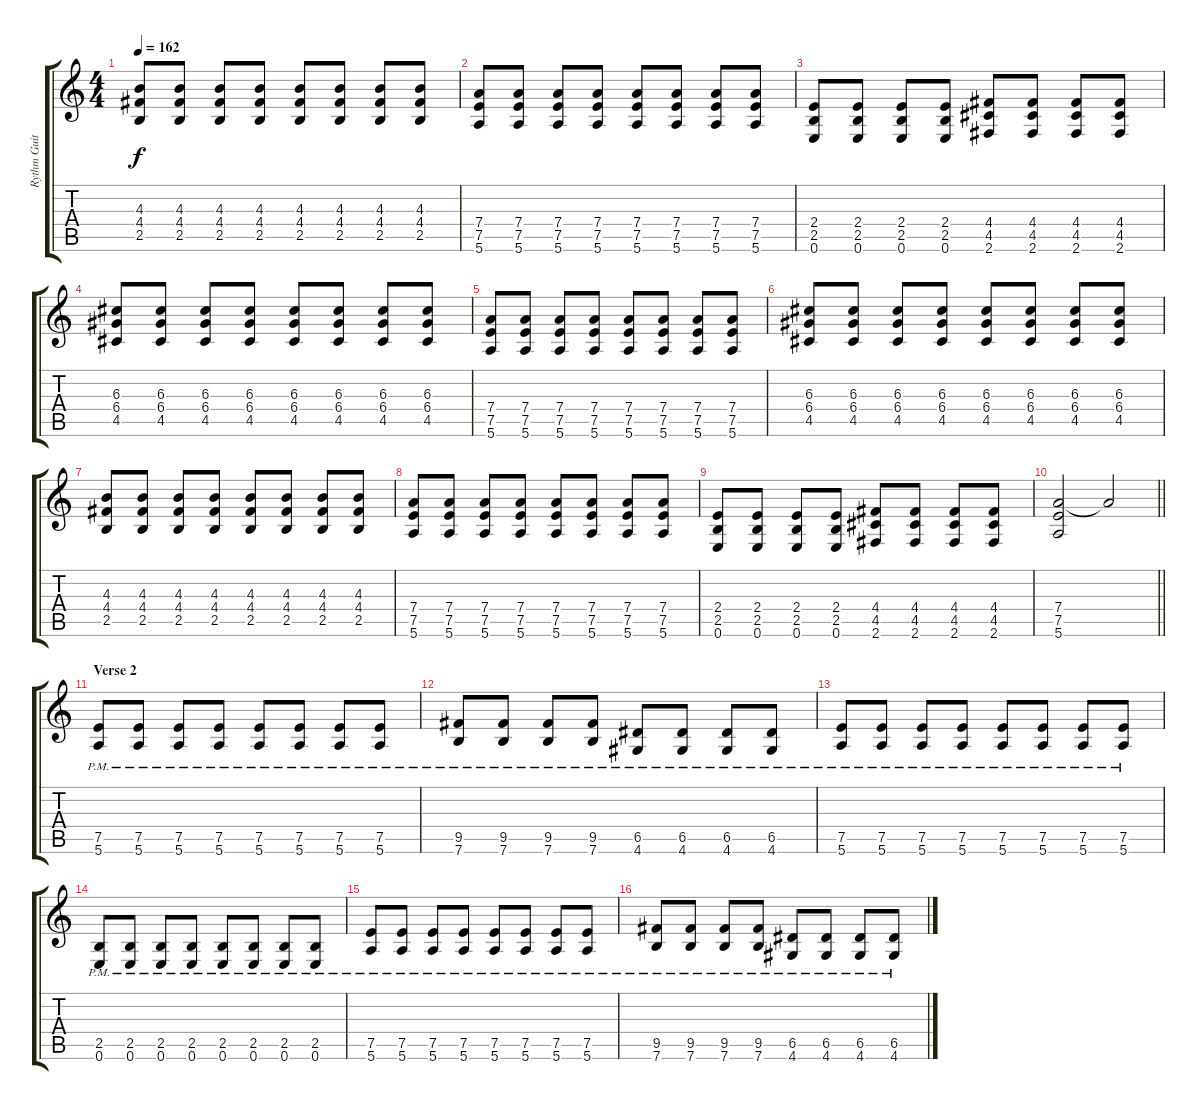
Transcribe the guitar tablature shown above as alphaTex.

\track ("Rythm Guitar" "Rythm Guit") {instrument distortionguitar}
\staff {score tabs}
\tuning (E4 B3 G3 D3 A2 E2) {hide}
\ts (4 4)
\tempo 162
\clef g2
\ks c
(4.3 4.4 2.5).8{dy f} (4.3 4.4 2.5).8 (4.3 4.4 2.5).8 (4.3 4.4 2.5).8 (4.3 4.4 2.5).8 (4.3 4.4 2.5).8 (4.3 4.4 2.5).8 (4.3 4.4 2.5).8 |
(7.4 7.5 5.6).8 (7.4 7.5 5.6).8 (7.4 7.5 5.6).8 (7.4 7.5 5.6).8 (7.4 7.5 5.6).8 (7.4 7.5 5.6).8 (7.4 7.5 5.6).8 (7.4 7.5 5.6).8 |
(2.4 2.5 0.6).8 (2.4 2.5 0.6).8 (2.4 2.5 0.6).8 (2.4 2.5 0.6).8 (4.4 4.5 2.6).8 (4.4 4.5 2.6).8 (4.4 4.5 2.6).8 (4.4 4.5 2.6).8 |
(6.3 6.4 4.5).8 (6.3 6.4 4.5).8 (6.3 6.4 4.5).8 (6.3 6.4 4.5).8 (6.3 6.4 4.5).8 (6.3 6.4 4.5).8 (6.3 6.4 4.5).8 (6.3 6.4 4.5).8 |
(7.4 7.5 5.6).8 (7.4 7.5 5.6).8 (7.4 7.5 5.6).8 (7.4 7.5 5.6).8 (7.4 7.5 5.6).8 (7.4 7.5 5.6).8 (7.4 7.5 5.6).8 (7.4 7.5 5.6).8 |
(6.3 6.4 4.5).8 (6.3 6.4 4.5).8 (6.3 6.4 4.5).8 (6.3 6.4 4.5).8 (6.3 6.4 4.5).8 (6.3 6.4 4.5).8 (6.3 6.4 4.5).8 (6.3 6.4 4.5).8 |
(4.3 4.4 2.5).8 (4.3 4.4 2.5).8 (4.3 4.4 2.5).8 (4.3 4.4 2.5).8 (4.3 4.4 2.5).8 (4.3 4.4 2.5).8 (4.3 4.4 2.5).8 (4.3 4.4 2.5).8 |
(7.4 7.5 5.6).8 (7.4 7.5 5.6).8 (7.4 7.5 5.6).8 (7.4 7.5 5.6).8 (7.4 7.5 5.6).8 (7.4 7.5 5.6).8 (7.4 7.5 5.6).8 (7.4 7.5 5.6).8 |
(2.4 2.5 0.6).8 (2.4 2.5 0.6).8 (2.4 2.5 0.6).8 (2.4 2.5 0.6).8 (4.4 4.5 2.6).8 (4.4 4.5 2.6).8 (4.4 4.5 2.6).8 (4.4 4.5 2.6).8 |
\barLineRight lightlight
(7.4 7.5 5.6).2 7.4{t}.2 |
\section ("" "Verse 2")
(7.5{pm} 5.6{pm}).8 (7.5{pm} 5.6{pm}).8 (7.5{pm} 5.6{pm}).8 (7.5{pm} 5.6{pm}).8 (7.5{pm} 5.6{pm}).8 (7.5{pm} 5.6{pm}).8 (7.5{pm} 5.6{pm}).8 (7.5{pm} 5.6{pm}).8 |
(9.5{pm} 7.6{pm}).8 (9.5{pm} 7.6{pm}).8 (9.5{pm} 7.6{pm}).8 (9.5{pm} 7.6{pm}).8 (6.5{pm} 4.6{pm}).8 (6.5{pm} 4.6{pm}).8 (6.5{pm} 4.6{pm}).8 (6.5{pm} 4.6{pm}).8 |
(7.5{pm} 5.6{pm}).8 (7.5{pm} 5.6{pm}).8 (7.5{pm} 5.6{pm}).8 (7.5{pm} 5.6{pm}).8 (7.5{pm} 5.6{pm}).8 (7.5{pm} 5.6{pm}).8 (7.5{pm} 5.6{pm}).8 (7.5{pm} 5.6{pm}).8 |
(2.5{pm} 0.6{pm}).8 (2.5{pm} 0.6{pm}).8 (2.5{pm} 0.6{pm}).8 (2.5{pm} 0.6{pm}).8 (2.5{pm} 0.6{pm}).8 (2.5{pm} 0.6{pm}).8 (2.5{pm} 0.6{pm}).8 (2.5{pm} 0.6{pm}).8 |
(7.5{pm} 5.6{pm}).8 (7.5{pm} 5.6{pm}).8 (7.5{pm} 5.6{pm}).8 (7.5{pm} 5.6{pm}).8 (7.5{pm} 5.6{pm}).8 (7.5{pm} 5.6{pm}).8 (7.5{pm} 5.6{pm}).8 (7.5{pm} 5.6{pm}).8 |
(9.5{pm} 7.6{pm}).8 (9.5{pm} 7.6{pm}).8 (9.5{pm} 7.6{pm}).8 (9.5{pm} 7.6{pm}).8 (6.5{pm} 4.6{pm}).8 (6.5{pm} 4.6{pm}).8 (6.5{pm} 4.6{pm}).8 (6.5{pm} 4.6{pm}).8
